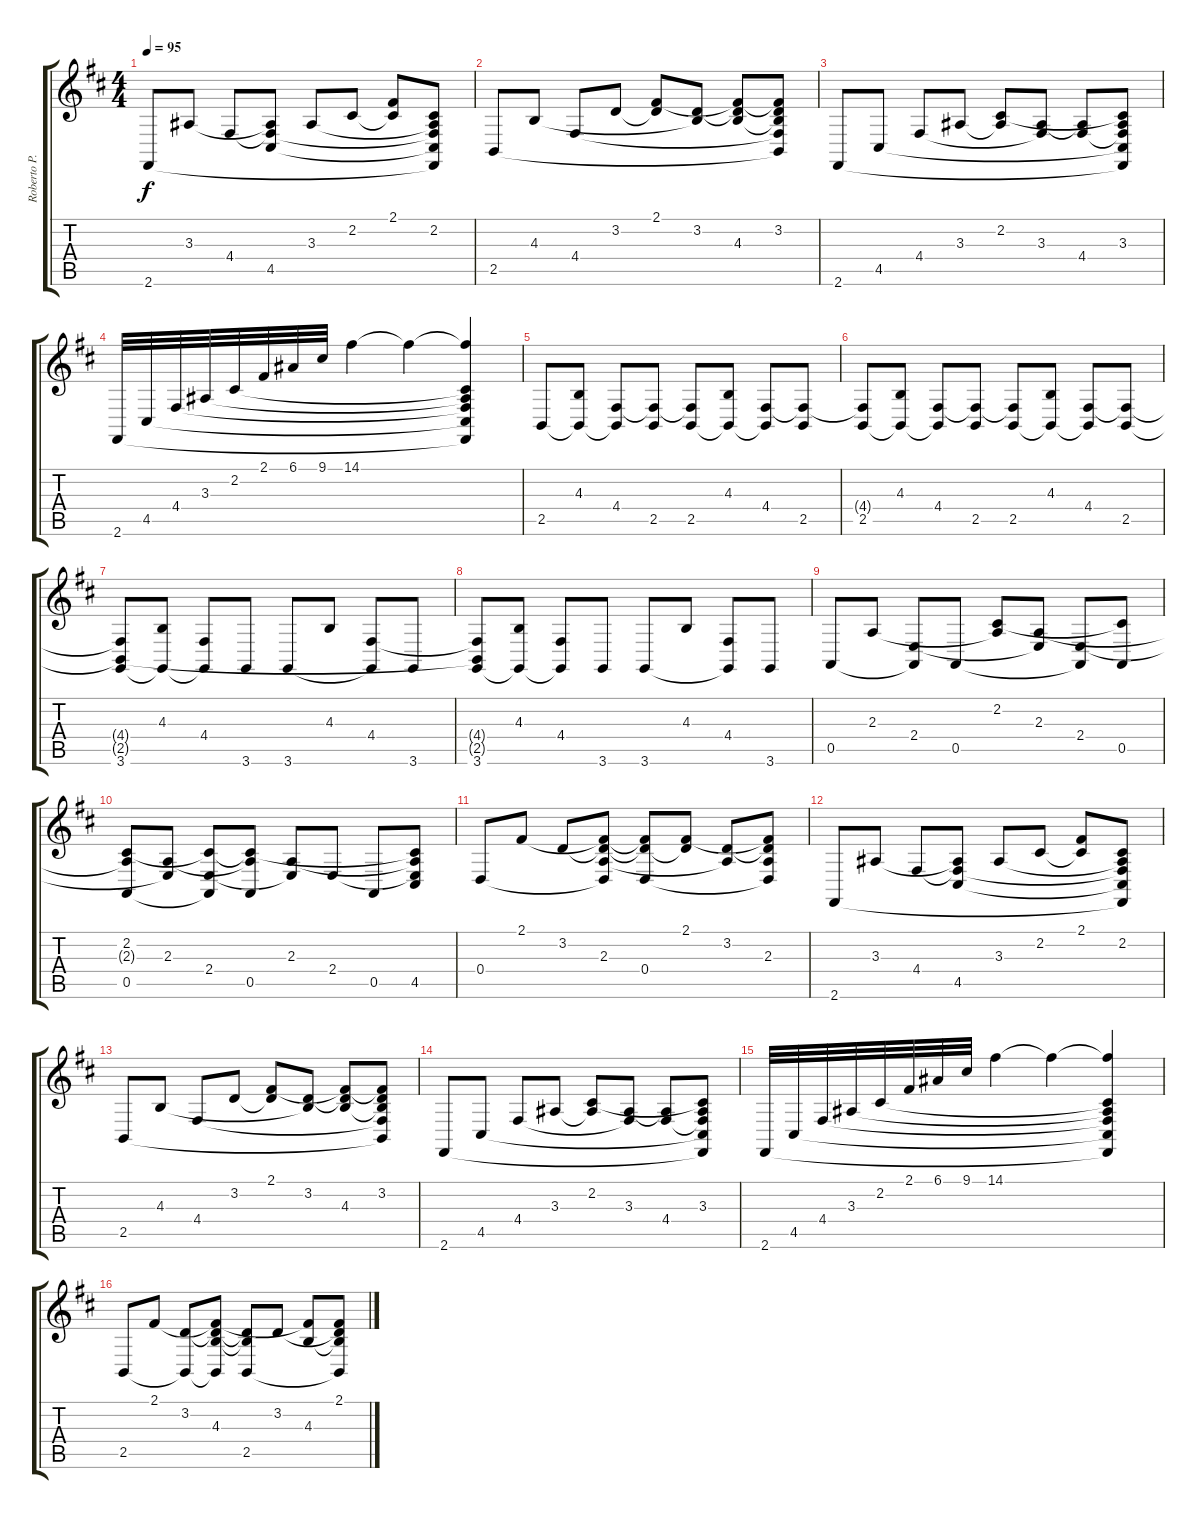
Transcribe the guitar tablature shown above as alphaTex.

\track ("Roberto P.C. - Piano Rythm" "Roberto P.") {instrument electricgrandpiano}
\staff {score tabs}
\tuning (E4 B3 G3 D3 A2 E2) {hide}
\ts (4 4)
\tempo 95
\clef g2
\ks bminor
2.6.8{dy f} 3.3.8 4.4.8 (3.3{t} 4.4{t} 4.5).8 3.3.8 2.2.8 (2.1 2.2{t}).8 (2.2 3.3{t} 4.4{t} 4.5{t} 2.6{t}).8 |
2.5.8 4.3.8 4.4.8 3.2.8 (2.1 3.2{t}).8 (3.2 4.3{t}).8 (2.1{t} 3.2{t} 4.3).8 (2.1{t} 3.2 4.3{t} 4.4{t} 2.5{t}).8 |
2.6.8 4.5.8 4.4.8 3.3.8 (2.2 3.3{t}).8 (3.3 4.4{t}).8 (3.3{t} 4.4).8 (2.2{t} 3.3 4.4{t} 4.5{t} 2.6{t}).8 |
2.6.32 4.5.32 4.4.32 3.3.32 2.2.32 2.1.32 6.1.32 9.1.32 14.1.4 14.1{t}.4 (14.1{t} 2.2{t} 3.3{t} 4.4{t} 4.5{t} 2.6{t}).4 |
2.5.8 (4.3 2.5{t}).8 (4.4 2.5{t}).8 (4.4{t} 2.5).8 (4.4{t} 2.5).8 (4.3 2.5{t}).8 (4.4 2.5{t}).8 (4.4{t} 2.5).8 |
(4.4{t} 2.5).8 (4.3 2.5{t}).8 (4.4 2.5{t}).8 (4.4{t} 2.5).8 (4.4{t} 2.5).8 (4.3 2.5{t}).8 (4.4 2.5{t}).8 (4.4{t} 2.5).8 |
(4.4{t} 2.5{t} 3.6).8 (4.3 3.6{t}).8 (4.4 3.6{t}).8 3.6.8 3.6.8 4.3.8 (4.4 3.6{t}).8 3.6.8 |
(4.4{t} 2.5{t} 3.6).8 (4.3 3.6{t}).8 (4.4 3.6{t}).8 3.6.8 3.6.8 4.3.8 (4.4 3.6{t}).8 3.6.8 |
0.5.8 2.3.8 (2.4 0.5{t}).8 0.5.8 (2.2 2.3{t}).8 (2.3 2.4{t}).8 (2.4 0.5{t}).8 (2.2{t} 0.5).8 |
(2.2 2.3{t} 0.5).8 (2.3 2.4{t}).8 (2.2{t} 2.4 0.5{t}).8 (2.2{t} 2.3{t} 0.5).8 (2.3 2.4{t}).8 2.4.8 0.5.8 (2.2{t} 2.3{t} 2.4{t} 4.5).8 |
0.4.8 2.1.8 3.2.8 (2.1{t} 3.2{t} 2.3 0.4{t}).8 (2.1{t} 3.2{t} 0.4).8 (2.1 3.2{t}).8 (3.2 2.3{t}).8 (2.1{t} 3.2{t} 2.3 0.4{t}).8 |
2.6.8 3.3.8 4.4.8 (3.3{t} 4.4{t} 4.5).8 3.3.8 2.2.8 (2.1 2.2{t}).8 (2.2 3.3{t} 4.4{t} 4.5{t} 2.6{t}).8 |
2.5.8 4.3.8 4.4.8 3.2.8 (2.1 3.2{t}).8 (3.2 4.3{t}).8 (2.1{t} 3.2{t} 4.3).8 (2.1{t} 3.2 4.3{t} 4.4{t} 2.5{t}).8 |
2.6.8 4.5.8 4.4.8 3.3.8 (2.2 3.3{t}).8 (3.3 4.4{t}).8 (3.3{t} 4.4).8 (2.2{t} 3.3 4.4{t} 4.5{t} 2.6{t}).8 |
2.6.32 4.5.32 4.4.32 3.3.32 2.2.32 2.1.32 6.1.32 9.1.32 14.1.4 14.1{t}.4 (14.1{t} 2.2{t} 3.3{t} 4.4{t} 4.5{t} 2.6{t}).4 |
2.5.8 2.1.8 (3.2 2.5{t}).8 (2.1{t} 3.2{t} 4.3 2.5{t}).8 (3.2{t} 4.3{t} 2.5).8 3.2.8 (2.1{t} 4.3).8 (2.1 3.2{t} 4.3{t} 2.5{t}).8
